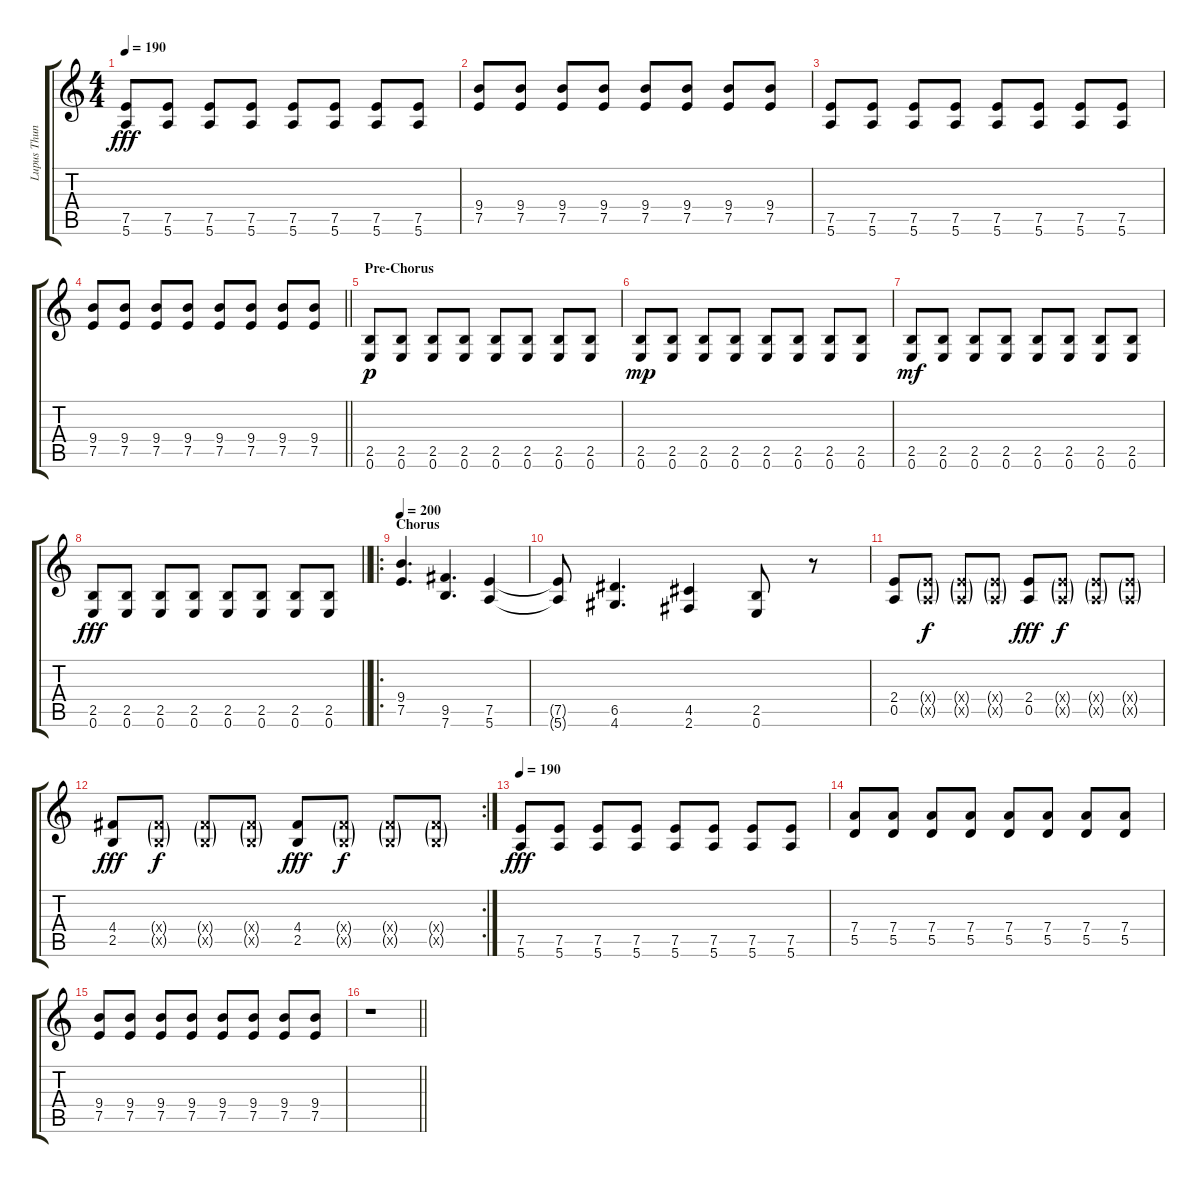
\track ("Lupus Thunder" "Lupus Thun") {instrument distortionguitar}
\staff {score tabs}
\tuning (E4 B3 G3 D3 A2 E2) {hide}
\ts (4 4)
\tempo 190
\clef g2
\ks c
(7.5 5.6).8{dy fff} (7.5 5.6).8 (7.5 5.6).8 (7.5 5.6).8 (7.5 5.6).8 (7.5 5.6).8 (7.5 5.6).8 (7.5 5.6).8 |
(9.4 7.5).8 (9.4 7.5).8 (9.4 7.5).8 (9.4 7.5).8 (9.4 7.5).8 (9.4 7.5).8 (9.4 7.5).8 (9.4 7.5).8 |
(7.5 5.6).8 (7.5 5.6).8 (7.5 5.6).8 (7.5 5.6).8 (7.5 5.6).8 (7.5 5.6).8 (7.5 5.6).8 (7.5 5.6).8 |
\barLineRight lightlight
(9.4 7.5).8 (9.4 7.5).8 (9.4 7.5).8 (9.4 7.5).8 (9.4 7.5).8 (9.4 7.5).8 (9.4 7.5).8 (9.4 7.5).8 |
\section ("" "Pre-Chorus")
(2.5 0.6).8{dy p} (2.5 0.6).8 (2.5 0.6).8 (2.5 0.6).8 (2.5 0.6).8 (2.5 0.6).8 (2.5 0.6).8 (2.5 0.6).8 |
(2.5 0.6).8{dy mp} (2.5 0.6).8 (2.5 0.6).8 (2.5 0.6).8 (2.5 0.6).8 (2.5 0.6).8 (2.5 0.6).8 (2.5 0.6).8 |
(2.5 0.6).8{dy mf} (2.5 0.6).8 (2.5 0.6).8 (2.5 0.6).8 (2.5 0.6).8 (2.5 0.6).8 (2.5 0.6).8 (2.5 0.6).8 |
\barLineRight lightlight
(2.5 0.6).8{dy fff} (2.5 0.6).8 (2.5 0.6).8 (2.5 0.6).8 (2.5 0.6).8 (2.5 0.6).8 (2.5 0.6).8 (2.5 0.6).8 |
\ro
\section ("" "Chorus")
\tempo 200
(9.4 7.5).4{d} (9.5 7.6).4{d} (7.5 5.6).4 |
(7.5{t} 5.6{t}).8 (6.5 4.6).4{d} (4.5 2.6).4 (2.5 0.6).8 r.8 |
(2.4 0.5).8 (2.4{g x} 0.5{g x}).8{dy f} (2.4{g x} 0.5{g x}).8 (2.4{g x} 0.5{g x}).8 (2.4 0.5).8{dy fff} (2.4{g x} 0.5{g x}).8{dy f} (2.4{g x} 0.5{g x}).8 (2.4{g x} 0.5{g x}).8 |
\rc 2
(4.4 2.5).8{dy fff} (4.4{g x} 2.5{g x}).8{dy f} (4.4{g x} 2.5{g x}).8 (4.4{g x} 2.5{g x}).8 (4.4 2.5).8{dy fff} (4.4{g x} 2.5{g x}).8{dy f} (4.4{g x} 2.5{g x}).8 (4.4{g x} 2.5{g x}).8 |
\tempo 190
(7.5 5.6).8{dy fff} (7.5 5.6).8 (7.5 5.6).8 (7.5 5.6).8 (7.5 5.6).8 (7.5 5.6).8 (7.5 5.6).8 (7.5 5.6).8 |
(7.4 5.5).8 (7.4 5.5).8 (7.4 5.5).8 (7.4 5.5).8 (7.4 5.5).8 (7.4 5.5).8 (7.4 5.5).8 (7.4 5.5).8 |
(9.4 7.5).8 (9.4 7.5).8 (9.4 7.5).8 (9.4 7.5).8 (9.4 7.5).8 (9.4 7.5).8 (9.4 7.5).8 (9.4 7.5).8 |
\barLineRight lightlight
r.1
